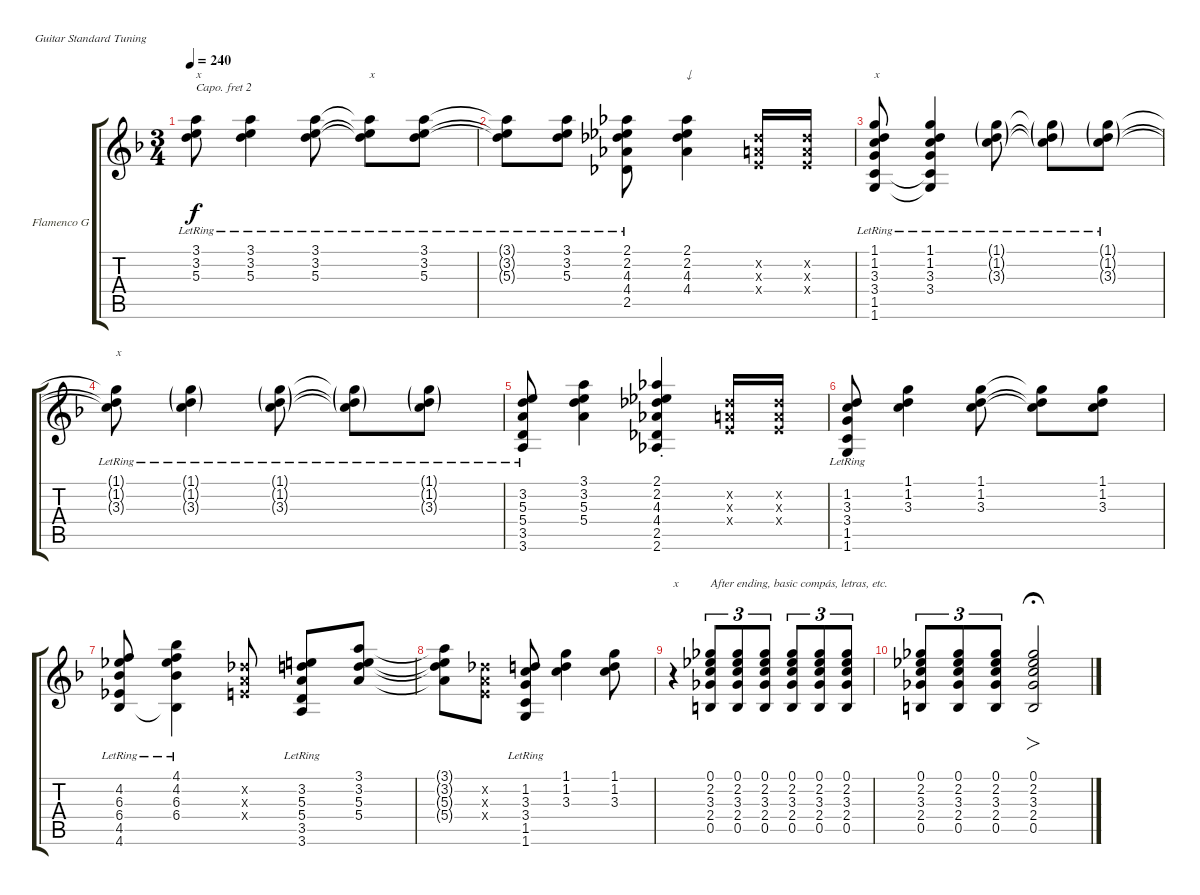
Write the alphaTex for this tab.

\defaultSystemsLayout 4
\bracketExtendMode groupsimilarinstruments
\firstSystemTrackNameOrientation horizontal
\otherSystemsTrackNameOrientation horizontal
\track ("Flamenco Guitar" "Flamenco G") {instrument acousticguitarnylon}
\staff {score tabs}
\capo 2
\tuning (E4 B3 G3 D3 A2 E2)
\ts (3 4)
\tempo 240
\clef g2
\ks f
(5.3{lr t} 3.2{lr t} 3.1{lr t}).8{txt "x" dy f} (3.1{lr} 3.2{lr} 5.3{lr}).4 (3.1{lr} 3.2{lr} 5.3{lr}).8 (5.3{lr t} 3.2{lr t} 3.1{lr t}).8{txt "x"} (3.1{lr} 3.2{lr} 5.3{lr}).8 |
(5.3{lr t} 3.2{lr t} 3.1{lr t}).8 (3.1{lr} 3.2{lr} 5.3{lr}).8 (2.5{lr} 4.4{lr} 4.3{lr} 2.2{lr} 2.1{lr}).8 (2.1 2.2 4.3 4.4).4{txt "↓"} (0.2{x} 0.3{x} 0.4{x}).16 (0.2{x} 0.3{x} 0.4{x}).16 |
(1.6{lr} 1.5{lr} 3.4{lr} 3.3{lr} 1.2{lr} 1.1{lr}).8{txt "x"} (1.1{lr} 1.2{lr} 3.3{lr} 3.4{lr} 1.6{lr t} 1.5{lr t}).4 (1.1{g lr} 1.2{g lr} 3.3{g lr}).8 (3.3{g lr t} 1.2{g lr t} 1.1{g lr t}).8 (1.1{g lr} 1.2{g lr} 3.3{g lr}).8 |
(3.3{lr t} 1.2{lr t} 1.1{lr t}).8{txt "x"} (1.1{g lr} 1.2{g lr} 3.3{g lr}).4 (1.1{g lr} 1.2{g lr} 3.3{g lr}).8 (3.3{g lr t} 1.2{g lr t} 1.1{g lr t}).8 (1.1{g lr} 1.2{g lr} 3.3{g lr}).8 |
(3.5{lr} 3.6{lr} 5.4{lr} 5.3{lr} 3.2{lr}).8 (3.1 3.2 5.3 5.4).4 (2.5{st} 4.4{st} 4.3{st} 2.2{st} 2.1{st} 2.6{st}).4 (0.2{x} 0.3{x} 0.4{x}).16 (0.2{x} 0.3{x} 0.4{x}).16 |
(1.6{lr} 1.5{lr} 3.4{lr} 3.3{lr} 1.2{lr}).8 (1.1 1.2 3.3).4 (1.1 1.2 3.3).8 (3.3{t} 1.2{t} 1.1{t}).8 (1.1 1.2 3.3).8 |
(4.6{lr} 4.5{lr} 6.4{lr} 6.3{lr} 4.2{lr}).8 (4.1 4.2 6.3 6.4 4.6{lr t}).4 (0.2{x} 0.3{x} 0.4{x}).8 (3.6{lr} 3.5{lr} 5.4{lr} 5.3{lr} 3.2{lr}).8 (3.1 3.2 5.3 5.4).8 |
(5.4{t} 5.3{t} 3.2{t} 3.1{t}).8 (0.3{x} 0.4{x} 0.2{x}).8 (1.6{lr} 1.5{lr} 3.4{lr} 3.3{lr} 1.2{lr}).8 (1.1 1.2 3.3).4 (1.1 1.2 3.3).8 |
r.4{txt "x"} (0.5 2.4 3.3 2.2 0.1).8{tu (3 2) txt "After ending, basic compás, letras, etc."} (0.5 2.4 3.3 2.2 0.1).8{tu (3 2)} (0.5 2.4 3.3 2.2 0.1).8{tu (3 2)} (0.5 2.4 3.3 2.2 0.1).8{tu (3 2)} (0.5 2.4 3.3 2.2 0.1).8{tu (3 2)} (0.5 2.4 3.3 2.2 0.1).8{tu (3 2)} |
(0.5 2.4 3.3 2.2 0.1).8{tu (3 2)} (0.5 2.4 3.3 2.2 0.1).8{tu (3 2)} (0.5 2.4 3.3 2.2 0.1).8{tu (3 2)} (0.5 2.4 3.3 2.2 0.1).2{fo fermata (medium 1)}
